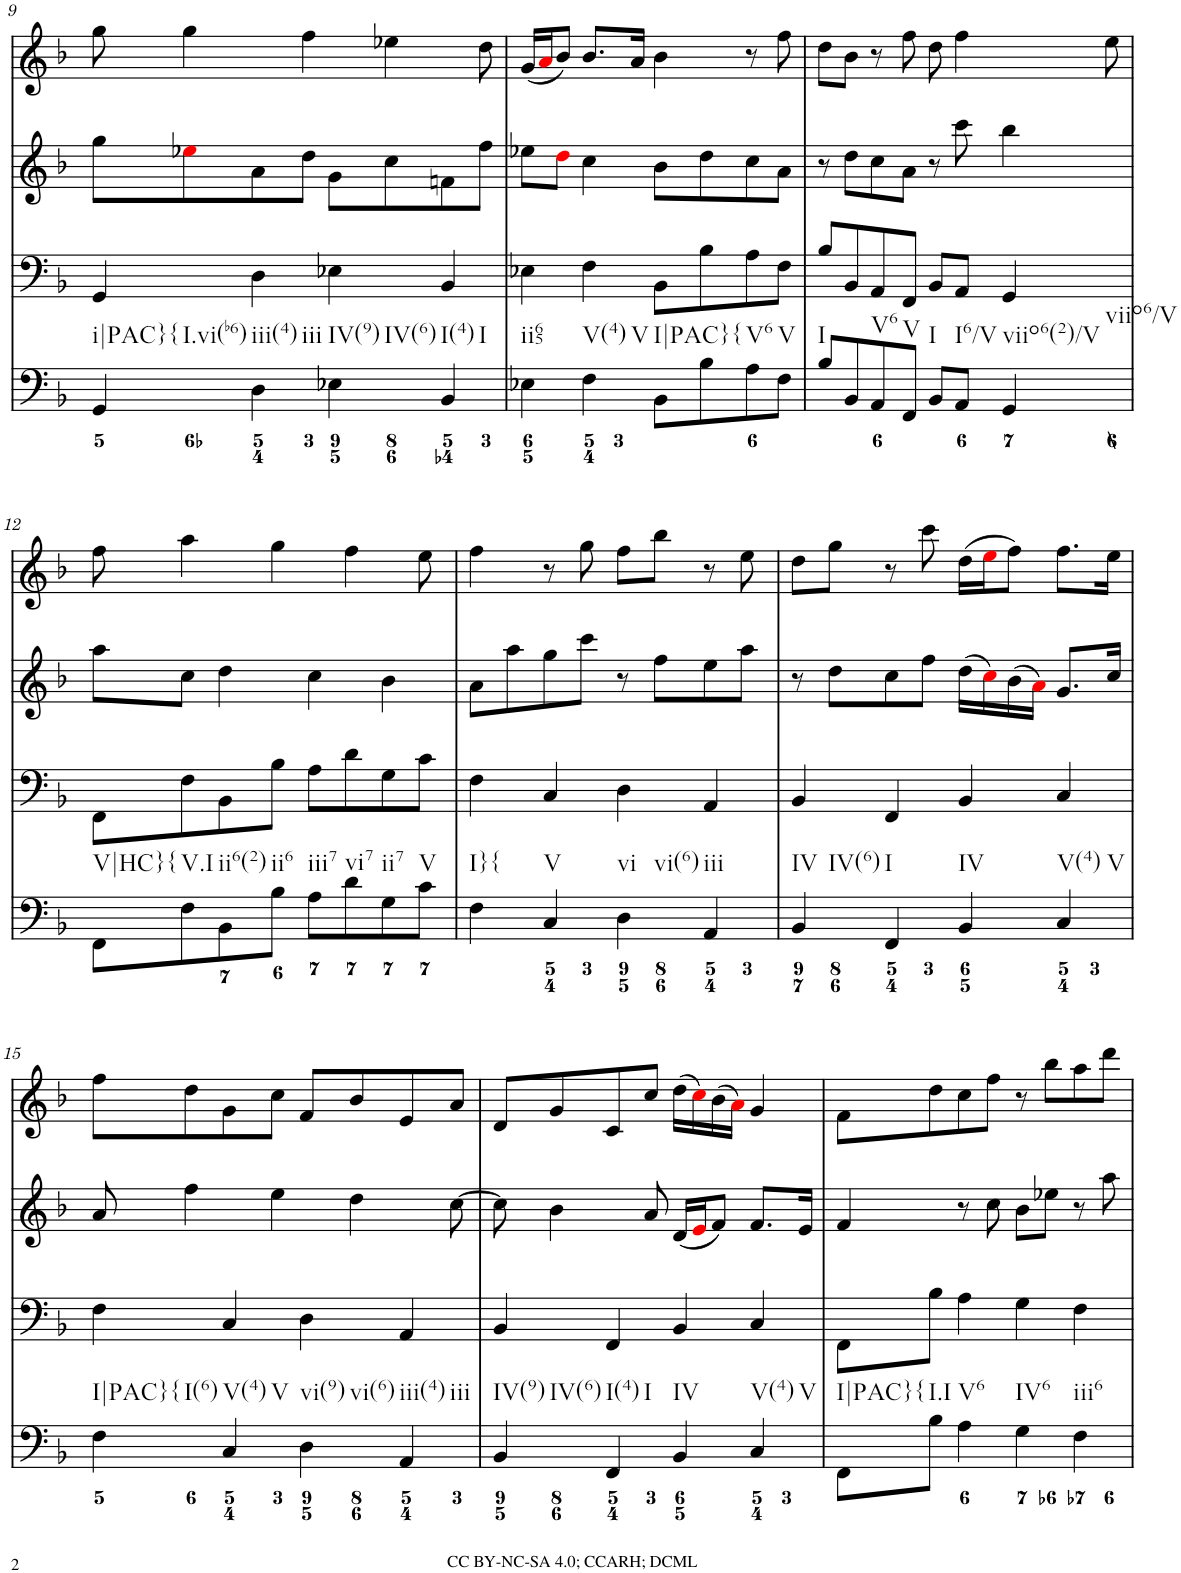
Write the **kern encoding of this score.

**kern	**kern	**kern	**kern
*part4	*part3	*part2	*part1
*staff4	*staff3	*staff2	*staff1
*I"Piano	*I"Piano	*I"Piano	*I"Piano
*I'Pno	*I'Pno	*I'Pno	*I'Pno
!!LO:PB:g=z
*clefF4	*clefF4	*clefG2	*clefG2
*k[b-]	*k[b-]	*k[b-]	*k[b-]
*F:	*F:	*F:	*F:
*M4/4	*M4/4	*M4/4	*M4/4
*met(c)	*met(c)	*met(c)	*met(c)
=9	=9	=9	=9
!LO:TX:b:t=i|PAC}{	!	!	!
!LO:TX:b:t=I.vi(b6)	!	!	!
4GG/	4GG/	8gg\L	8gg\
.	.	8ee-Xi\	4gg\
!LO:TX:b:t=iii(4)	!	!	!
!LO:TX:b:t=iii	!	!	!
4D\	4D\	8a\	.
.	.	8dd\J	4ff\
!LO:TX:b:t=IV(9)	!	!	!
!LO:TX:b:t=IV(6)	!	!	!
4E-X\	4E-X\	8g\L	.
.	.	8cc\	4ee-X\
!LO:TX:b:t=I(4)	!	!	!
!LO:TX:b:t=I	!	!	!
4BB-/	4BB-/	8fn\	.
.	.	8ff\J	8dd\
=10	=10	=10	=10
!LO:TX:b:t=ii65	!	!	!
4E-X\	4E-X\	8ee-X\L	(16g/LL
.	.	.	16ai/J
.	.	8ddi\J	8b-/J)
!LO:TX:b:t=V(4)	!	!	!
!LO:TX:b:t=V	!	!	!
4F\	4F\	4cc\	8.b-/L
.	.	.	16a/Jk
!LO:TX:b:t=I|PAC}{	!	!	!
8BB-\L	8BB-\L	8b-\L	4b-\
8B-\	8B-\	8dd\	.
!LO:TX:b:t=V6	!	!	!
8A\	8A\	8cc\	8r
!LO:TX:b:t=V	!	!	!
8F\J	8F\J	8a\J	8ff\
=11	=11	=11	=11
!LO:TX:b:t=I	!	!	!
8B-/L	8B-/L	8r	8dd\L
8BB-/	8BB-/	8dd\L	8b-\J
!LO:TX:b:t=V6	!	!	!
8AA/	8AA/	8cc\	8r
!LO:TX:b:t=V	!	!	!
8FF/J	8FF/J	8a\J	8ff\
!LO:TX:b:t=I	!	!	!
8BB-/L	8BB-/L	8r	8dd\
!LO:TX:b:t=I6/V	!	!	!
8AA/J	8AA/J	8ccc\	4ff\
!LO:TX:b:t=viio6(2)/V	!	!	!
!LO:TX:b:t=viio6/V	!	!	!
4GG/	4GG/	4bb-\	.
.	.	.	8ee\
!!LO:LB:g=z
=12	=12	=12	=12
!LO:TX:b:t=V|HC}{	!	!	!
8FF\L	8FF\L	8aa\L	8ff\
!LO:TX:b:t=V.I	!	!	!
8F\	8F\	8cc\J	4aa\
!LO:TX:b:t=ii6(2)	!	!	!
8BB-\	8BB-\	4dd\	.
!LO:TX:b:t=ii6	!	!	!
8B-\J	8B-\J	.	4gg\
!LO:TX:b:t=iii7	!	!	!
8A\L	8A\L	4cc\	.
!LO:TX:b:t=vi7	!	!	!
8d\	8d\	.	4ff\
!LO:TX:b:t=ii7	!	!	!
8G\	8G\	4b-\	.
!LO:TX:b:t=V	!	!	!
8c\J	8c\J	.	8ee\
=13	=13	=13	=13
!LO:TX:b:t=I}{	!	!	!
4F\	4F\	8a\L	4ff\
.	.	8aa\	.
!LO:TX:b:t=V	!	!	!
4C/	4C/	8gg\	8r
.	.	8ccc\J	8gg\
!LO:TX:b:t=vi	!	!	!
!LO:TX:b:t=vi(6)	!	!	!
4D\	4D\	8r	8ff\L
.	.	8ff\L	8bb-\J
!LO:TX:b:t=iii	!	!	!
4AA/	4AA/	8ee\	8r
.	.	8aa\J	8ee\
=14	=14	=14	=14
!LO:TX:b:t=IV	!	!	!
!LO:TX:b:t=IV(6)	!	!	!
4BB-/	4BB-/	8r	8dd\L
.	.	8dd\L	8gg\J
!LO:TX:b:t=I	!	!	!
4FF/	4FF/	8cc\	8r
.	.	8ff\J	8ccc\
!LO:TX:b:t=IV	!	!	!
4BB-/	4BB-/	(16dd\LL	(16dd\LL
.	.	16cci\)	16eei\J
.	.	(16b-\	8ff\J)
.	.	16ai\JJ)	.
!LO:TX:b:t=V(4)	!	!	!
!LO:TX:b:t=V	!	!	!
4C/	4C/	8.g/L	8.ff\L
.	.	16cc/Jk	16ee\Jk
!!LO:LB:g=z
=15	=15	=15	=15
!LO:TX:b:t=I|PAC}{	!	!	!
!LO:TX:b:t=I(6)	!	!	!
4F\	4F\	8a/	8ff\L
.	.	4ff\	8dd\
!LO:TX:b:t=V(4)	!	!	!
!LO:TX:b:t=V	!	!	!
4C/	4C/	.	8g\
.	.	4ee\	8cc\J
!LO:TX:b:t=vi(9)	!	!	!
!LO:TX:b:t=vi(6)	!	!	!
4D\	4D\	.	8f/L
.	.	4dd\	8b-/
!LO:TX:b:t=iii(4)	!	!	!
!LO:TX:b:t=iii	!	!	!
4AA/	4AA/	.	8e/
.	.	[8cc\	8a/J
=16	=16	=16	=16
!LO:TX:b:t=IV(9)	!	!	!
!LO:TX:b:t=IV(6)	!	!	!
4BB-/	4BB-/	8cc\]	8d/L
.	.	4b-\	8g/
!LO:TX:b:t=I(4)	!	!	!
!LO:TX:b:t=I	!	!	!
4FF/	4FF/	.	8c/
.	.	8a/	8cc/J
!LO:TX:b:t=IV	!	!	!
4BB-/	4BB-/	(16d/LL	(16dd\LL
.	.	16ei/J	16cci\)
.	.	8f/J)	(16b-\
.	.	.	16ai\JJ)
!LO:TX:b:t=V(4)	!	!	!
!LO:TX:b:t=V	!	!	!
4C/	4C/	8.f/L	4g/
.	.	16e/Jk	.
=17	=17	=17	=17
!LO:TX:b:t=I|PAC}{	!	!	!
8FF\L	8FF\L	4f/	8f\L
!LO:TX:b:t=I.I	!	!	!
8B-\J	8B-\J	.	8dd\
!LO:TX:b:t=V6	!	!	!
4A\	4A\	8r	8cc\
.	.	8cc\	8ff\J
!LO:TX:b:t=IV6	!	!	!
4G\	4G\	8b-\L	8r
.	.	8ee-X\J	8bb-\L
!LO:TX:b:t=iii6	!	!	!
4F\	4F\	8r	8aa\
.	.	8aa\	8ddd\J
=	=	=	=
*-	*-	*-	*-
